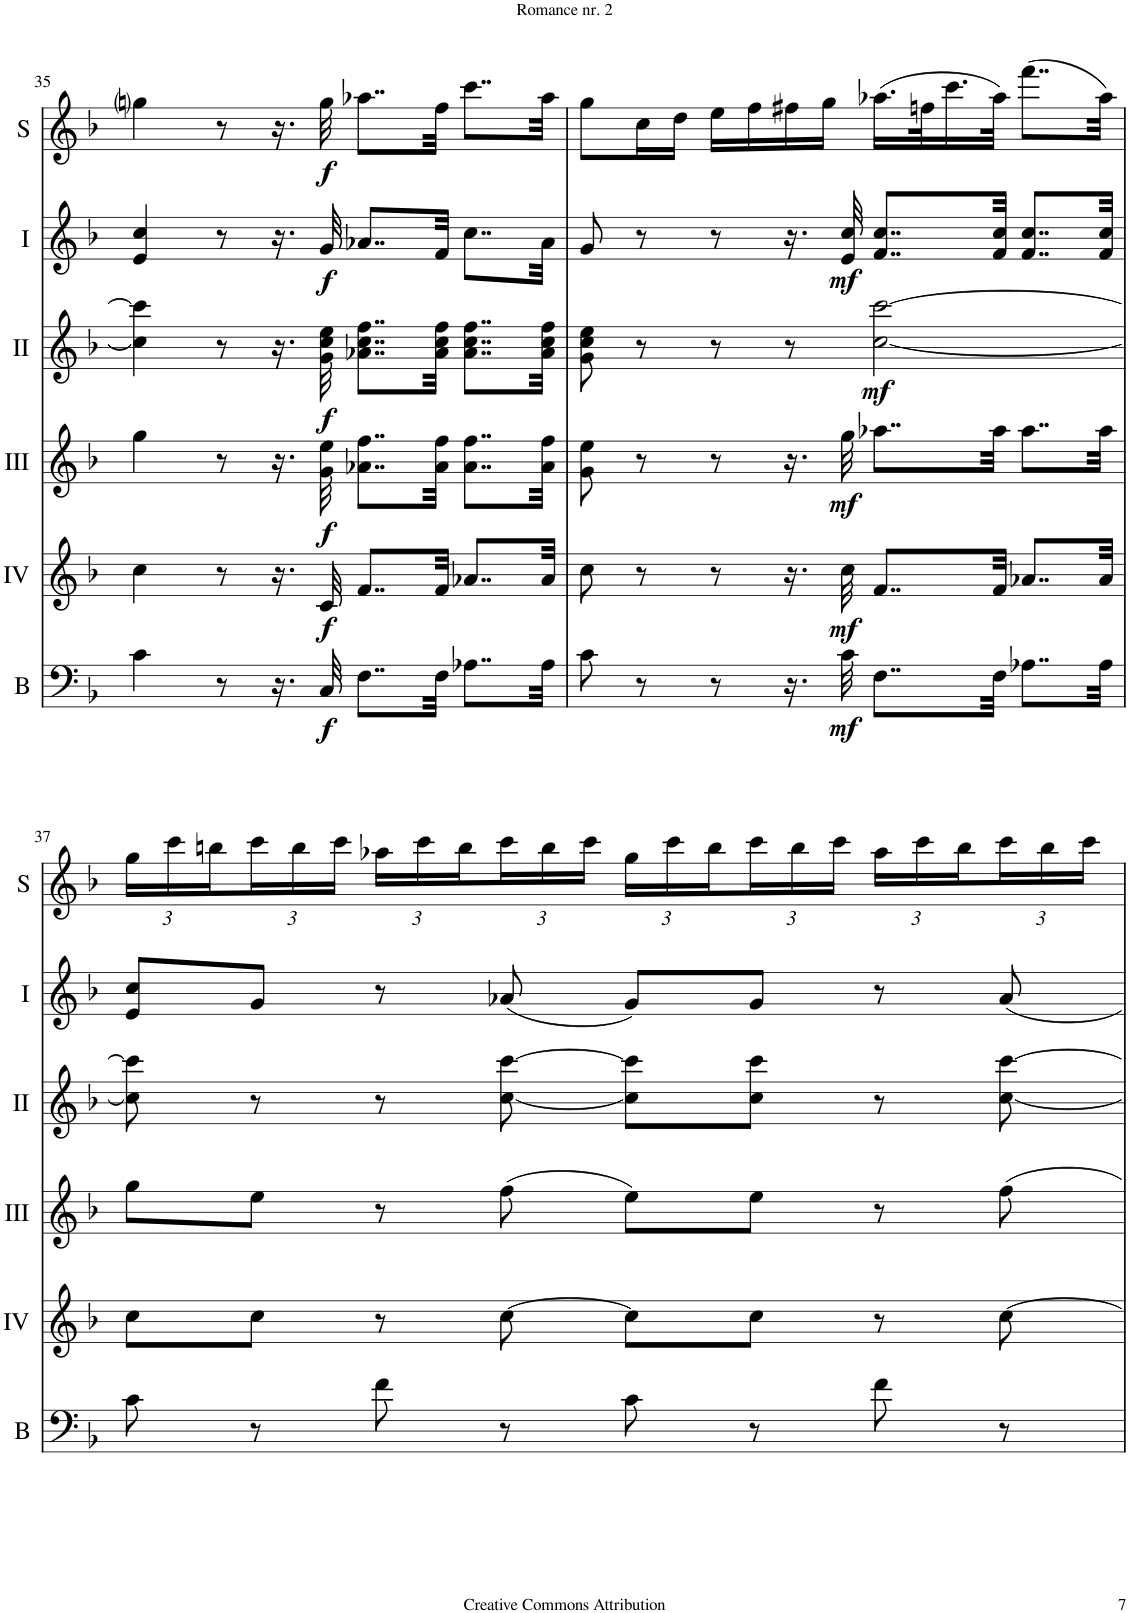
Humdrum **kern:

**kern	**dynam	**kern	**dynam	**kern	**dynam	**kern	**dynam	**kern	**dynam	**kern	**dynam
*part6	*part6	*part5	*part5	*part4	*part4	*part3	*part3	*part2	*part2	*part1	*part1
*staff6	*staff6	*staff5	*staff5	*staff4	*staff4	*staff3	*staff3	*staff2	*staff2	*staff1	*staff1
*I"Bass	*	*I"Acc. 4	*	*I"Acc. 3	*	*I"Acc. 2	*	*I"Acc. 1	*	*I"Solo	*
*I'B	*	*	*	*	*	*	*	*	*	*I'S	*
!!LO:PB:g=z
*clefF4	*	*clefG2	*	*clefG2	*	*clefG2	*	*clefG2	*	*clefG2	*
*Trd7c12	*	*Trd7c12	*	*Trd7c12	*	*	*	*	*	*	*
*k[b-]	*	*k[b-]	*	*k[b-]	*	*k[b-]	*	*k[b-]	*	*k[b-]	*
*M4/4	*	*M4/4	*	*M4/4	*	*M4/4	*	*M4/4	*	*M4/4	*
*met(c)	*	*met(c)	*	*met(c)	*	*met(c)	*	*met(c)	*	*met(c)	*
=35	=35	=35	=35	=35	=35	=35	=35	=35	=35	=35	=35
4c\	.	4cc\	.	4gg\	.	4c\] 4cc\]	.	4e/ 4cc/	.	4ggni\	.
8r	.	8r	.	8r	.	8r	.	8r	.	8r	.
16.r	.	16.r	.	16.r	.	16.r	.	16.r	.	16.r	.
!	!LO:DY:b	!	!LO:DY:b	!	!LO:DY:b	!	!LO:DY:b	!	!LO:DY:b	!	!LO:DY:b
32C/	f	32c/	f	32g\ 32ee\	f	32G\ 32c\ 32e\	f	32g/	f	32gg\	f
8..F\L	.	8..f/L	.	8..a-X\ 8..ff\L	.	8..A-X\ 8..c\ 8..f\L	.	8..a-X/L	.	8..aa-X\L	.
32F\Jkk	.	32f/Jkk	.	32a-\ 32ff\Jkk	.	32A-\ 32c\ 32f\Jkk	.	32f/Jkk	.	32ff\Jkk	.
8..A-X\L	.	8..a-X/L	.	8..a-\ 8..ff\L	.	8..A-\ 8..c\ 8..f\L	.	8..cc\L	.	8..ccc\L	.
32A-\Jkk	.	32a-/Jkk	.	32a-\ 32ff\Jkk	.	32A-\ 32c\ 32f\Jkk	.	32a-\Jkk	.	32aa-\Jkk	.
=36	=36	=36	=36	=36	=36	=36	=36	=36	=36	=36	=36
8c\	.	8cc\	.	8g\ 8ee\	.	8G\ 8c\ 8e\	.	8g/	.	8gg\L	.
8r	.	8r	.	8r	.	8r	.	8r	.	16cc\L	.
.	.	.	.	.	.	.	.	.	.	16dd\JJ	.
8r	.	8r	.	8r	.	8r	.	8r	.	16ee\LL	.
.	.	.	.	.	.	.	.	.	.	16ff\	.
16.r	.	16.r	.	16.r	.	8r	.	16.r	.	16ff#X\	.
.	.	.	.	.	.	.	.	.	.	16gg\JJ	.
!	!LO:DY:b	!	!LO:DY:b	!	!LO:DY:b	!	!	!	!LO:DY:b	!	!
32c\	mf	32cc\	mf	32gg\	mf	.	.	32e/ 32cc/	mf	.	.
!	!	!	!	!	!	!	!LO:DY:b	!	!	!	!
8..F\L	.	8..f/L	.	8..aa-X\L	.	[2c\ [2cc\	mf	8..f/ 8..cc/L	.	(16.aa-X\LL	.
.	.	.	.	.	.	.	.	.	.	32ffn\K	.
.	.	.	.	.	.	.	.	.	.	16.ccc\	.
32F\Jkk	.	32f/Jkk	.	32aa-\Jkk	.	.	.	32f/ 32cc/Jkk	.	32aa-\JJk)	.
8..A-X\L	.	8..a-X/L	.	8..aa-\L	.	.	.	8..f/ 8..cc/L	.	(8..fff\L	.
32A-\Jkk	.	32a-/Jkk	.	32aa-\Jkk	.	.	.	32f/ 32cc/Jkk	.	32aa-\Jkk)	.
!!LO:LB:g=z
=37	=37	=37	=37	=37	=37	=37	=37	=37	=37	=37	=37
*	*	*	*	*	*	*	*	*	*	*Xbrackettup	*
8c\	.	8cc\L	.	8gg\L	.	8c\] 8cc\]	.	8e/ 8cc/L	.	24gg\LL	.
.	.	.	.	.	.	.	.	.	.	24ccc\	.
.	.	.	.	.	.	.	.	.	.	24bbn\	.
8r	.	8cc\J	.	8ee\J	.	8r	.	8g/J	.	24ccc\	.
.	.	.	.	.	.	.	.	.	.	24bb\	.
.	.	.	.	.	.	.	.	.	.	24ccc\JJ	.
8f\	.	8r	.	8r	.	8r	.	8r	.	24aa-X\LL	.
.	.	.	.	.	.	.	.	.	.	24ccc\	.
.	.	.	.	.	.	.	.	.	.	24bb\	.
8r	.	[8cc\	.	(8ff\	.	[8c\ [8cc\	.	(8a-X/	.	24ccc\	.
.	.	.	.	.	.	.	.	.	.	24bb\	.
.	.	.	.	.	.	.	.	.	.	24ccc\JJ	.
8c\	.	8cc\L]	.	8ee\L)	.	8c\] 8cc\]L	.	8g/L)	.	24gg\LL	.
.	.	.	.	.	.	.	.	.	.	24ccc\	.
.	.	.	.	.	.	.	.	.	.	24bb\	.
8r	.	8cc\J	.	8ee\J	.	8c\ 8cc\J	.	8g/J	.	24ccc\	.
.	.	.	.	.	.	.	.	.	.	24bb\	.
.	.	.	.	.	.	.	.	.	.	24ccc\JJ	.
8f\	.	8r	.	8r	.	8r	.	8r	.	24aa-\LL	.
.	.	.	.	.	.	.	.	.	.	24ccc\	.
.	.	.	.	.	.	.	.	.	.	24bb\	.
8r	.	[8cc\	.	8ff\	.	[8c\ [8cc\	.	8a-/	.	24ccc\	.
.	.	.	.	.	.	.	.	.	.	24bb\	.
.	.	.	.	.	.	.	.	.	.	24ccc\JJ	.
=	=	=	=	=	=	=	=	=	=	=	=
*-	*-	*-	*-	*-	*-	*-	*-	*-	*-	*-	*-
